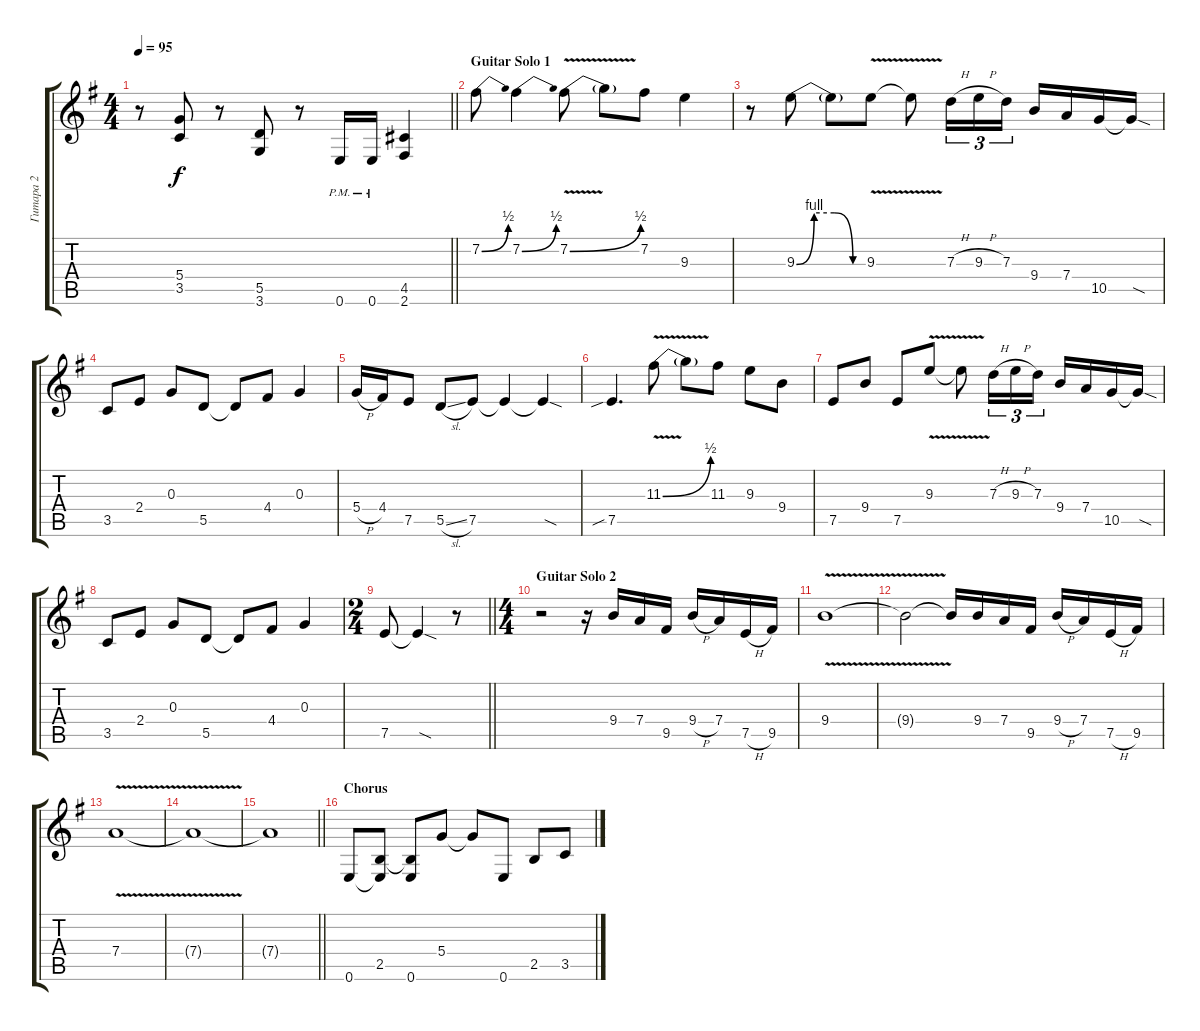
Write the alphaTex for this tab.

\track ("Гитара 2" "Гитара 2") {instrument distortionguitar}
\staff {score tabs}
\tuning (E4 B3 G3 D3 A2 E2) {hide}
\ts (4 4)
\tempo 95
\clef g2
\barLineRight lightlight
\ks eminor
r.8{dy f} (5.4 3.5).8 r.8 (5.5 3.6).8 r.8 0.6{pm}.16 0.6{pm}.16 (4.5 2.6).4 |
\section ("" "Guitar Solo 1")
7.2{be (bend 0 0 60 2)}.8{volume 10} 7.2{be (bend 0 0 60 2)}.4 7.2{be (bend 0 0 60 2) v}.8 7.2{t}.8 7.2.8 9.3.4 |
r.8 9.3{be (custom 0 0 15 4 32 4 48 0 60 0)}.8 9.3{t}.8 9.3{v}.8 9.3{t}.8 7.3{h}.16{tu (3 2)} 9.3{h}.16{tu (3 2)} 7.3.16{tu (3 2)} 9.4.16 7.4.16 10.5.16 10.5{sod t}.16 |
3.5.8 2.4.8 0.3.8 5.5.8 5.5{t}.8 4.4.8 0.3.4 |
5.4{h}.16 4.4.16 7.5.8 5.5{sl}.8 7.5.8 7.5{t}.4 7.5{sod t}.4 |
7.5{sib}.4{d} 11.3{be (bend 0 0 60 2) v}.8 11.3{t}.8 11.3.8 9.3.8 9.4.8 |
7.5.8 9.4.8 7.5.8 9.3{v}.8 9.3{t}.8 7.3{h}.16{tu (3 2)} 9.3{h}.16{tu (3 2)} 7.3.16{tu (3 2)} 9.4.16 7.4.16 10.5.16 10.5{sod t}.16 |
3.5.8 2.4.8 0.3.8 5.5.8 5.5{t}.8 4.4.8 0.3.4 |
\ts (2 4)
\barLineRight lightlight
7.5.8 7.5{sod t}.4 r.8 |
\ts (4 4)
\section ("" "Guitar Solo 2")
r.2{volume 8} r.16 9.4.16 7.4.16 9.5.16 9.4{h}.16 7.4.16 7.5{h}.16 9.5.16 |
9.4{v}.1 |
9.4{t}.2 9.4{t}.16 9.4.16 7.4.16 9.5.16 9.4{h}.16 7.4.16 7.5{h}.16 9.5.16 |
7.4{v}.1 |
7.4{t}.1 |
\barLineRight lightlight
7.4{t}.1 |
\section ("" "Chorus")
0.6.8 (2.5 0.6{t}).8 (2.5{t} 0.6).8 5.4.8 5.4{t}.8 0.6.8 2.5.8 3.5.8
